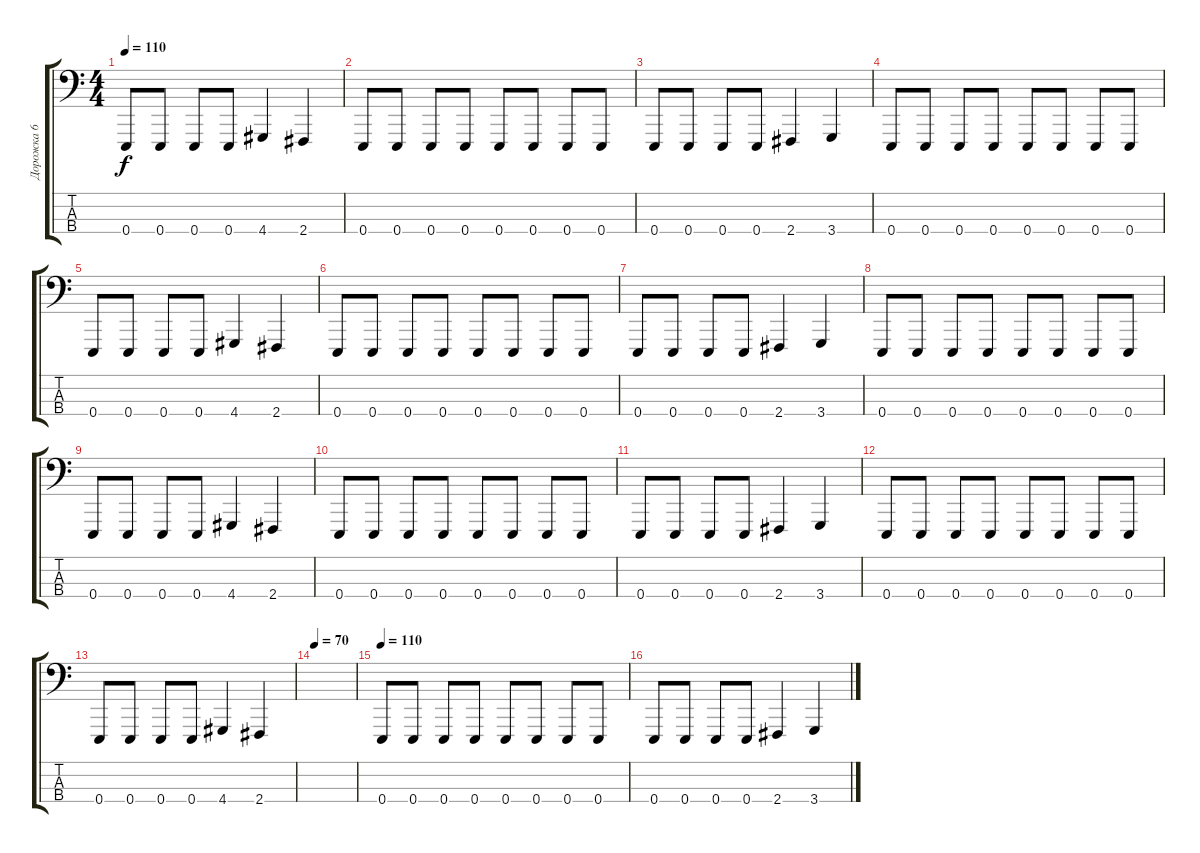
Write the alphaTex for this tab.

\track ("Дорожка 6" "Дорожка 6") {instrument lead8bassandlead}
\staff {score tabs}
\tuning (G2 D2 A1 E1) {hide}
\ts (4 4)
\tempo 110
\clef f4
\ks c
0.4.8{dy f} 0.4.8 0.4.8 0.4.8 4.4.4 2.4.4 |
0.4.8 0.4.8 0.4.8 0.4.8 0.4.8 0.4.8 0.4.8 0.4.8 |
0.4.8 0.4.8 0.4.8 0.4.8 2.4.4 3.4.4 |
0.4.8 0.4.8 0.4.8 0.4.8 0.4.8 0.4.8 0.4.8 0.4.8 |
0.4.8 0.4.8 0.4.8 0.4.8 4.4.4 2.4.4 |
0.4.8 0.4.8 0.4.8 0.4.8 0.4.8 0.4.8 0.4.8 0.4.8 |
0.4.8 0.4.8 0.4.8 0.4.8 2.4.4 3.4.4 |
0.4.8 0.4.8 0.4.8 0.4.8 0.4.8 0.4.8 0.4.8 0.4.8 |
0.4.8 0.4.8 0.4.8 0.4.8 4.4.4 2.4.4 |
0.4.8 0.4.8 0.4.8 0.4.8 0.4.8 0.4.8 0.4.8 0.4.8 |
0.4.8 0.4.8 0.4.8 0.4.8 2.4.4 3.4.4 |
0.4.8 0.4.8 0.4.8 0.4.8 0.4.8 0.4.8 0.4.8 0.4.8 |
0.4.8 0.4.8 0.4.8 0.4.8 4.4.4 2.4.4 |
\tempo 70
|
\tempo 110
0.4.8 0.4.8 0.4.8 0.4.8 0.4.8 0.4.8 0.4.8 0.4.8 |
0.4.8 0.4.8 0.4.8 0.4.8 2.4.4 3.4.4
